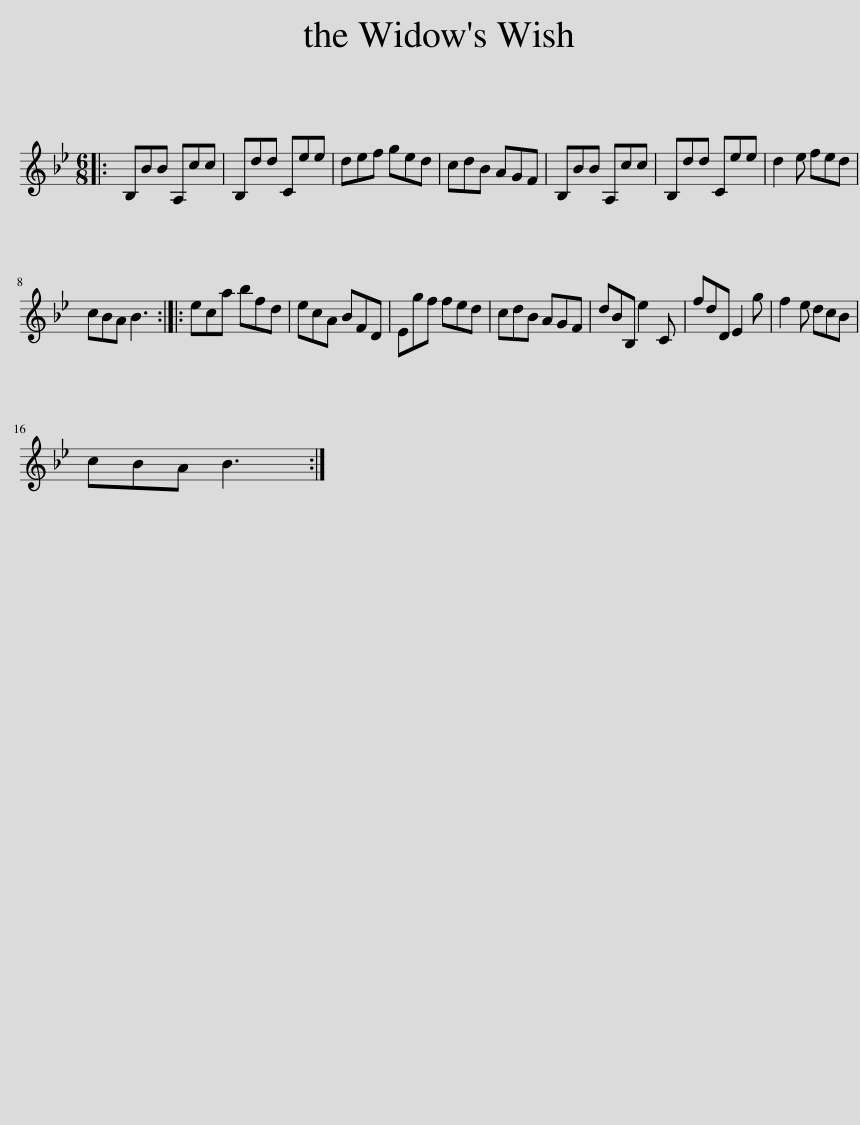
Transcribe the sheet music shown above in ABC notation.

X:1
L:1/8
M:6/8
I:linebreak $
K:Bb
V:1 treble
V:1
|: B,BB A,cc | B,dd Cee | def ged | cdB AGF | B,BB A,cc | %5
 B,dd Cee | d2 e fed |$ cBA B3 :: eca bfd | ecA BFD | %10
 Egf fed | cdB AGF | dBB, e2 C | fdD E2 g | f2 e dcB |$ %15
 cBA B3 :| %16
